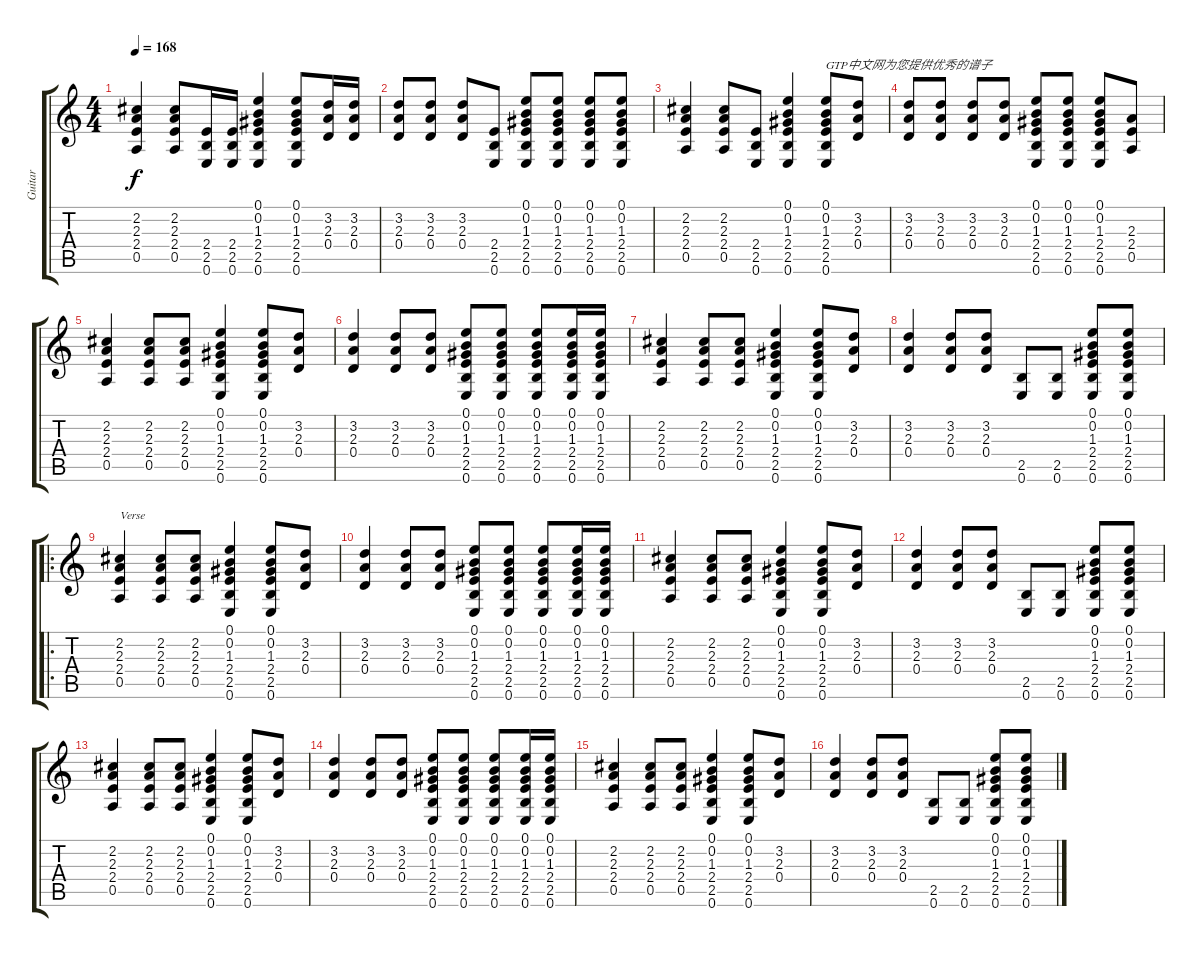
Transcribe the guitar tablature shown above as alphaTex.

\track ("Guitar " "Guitar ") {instrument distortionguitar}
\staff {score tabs}
\tuning (E4 B3 G3 D3 A2 E2) {hide}
\ts (4 4)
\tempo 168
\clef g2
\ks c
(2.2 2.3 2.4 0.5).4{dy f instrument distortionguitar} (2.2 2.3 2.4 0.5).8 (2.4 2.5 0.6).16 (2.4 2.5 0.6).16 (0.1 0.2 1.3 2.4 2.5 0.6).4 (0.1 0.2 1.3 2.4 2.5 0.6).8 (3.2 2.3 0.4).16 (3.2 2.3 0.4).16 |
(3.2 2.3 0.4).8 (3.2 2.3 0.4).8 (3.2 2.3 0.4).8 (2.4 2.5 0.6).8 (0.1 0.2 1.3 2.4 2.5 0.6).8 (0.1 0.2 1.3 2.4 2.5 0.6).8 (0.1 0.2 1.3 2.4 2.5 0.6).8 (0.1 0.2 1.3 2.4 2.5 0.6).8 |
(2.2 2.3 2.4 0.5).4 (2.2 2.3 2.4 0.5).8 (2.4 2.5 0.6).8 (0.1 0.2 1.3 2.4 2.5 0.6).4 (0.1 0.2 1.3 2.4 2.5 0.6).8{txt "GTP中文网为您提供优秀的谱子"} (3.2 2.3 0.4).8 |
(3.2 2.3 0.4).8 (3.2 2.3 0.4).8 (3.2 2.3 0.4).8 (3.2 2.3 0.4).8 (0.1 0.2 1.3 2.4 2.5 0.6).8 (0.1 0.2 1.3 2.4 2.5 0.6).8 (0.1 0.2 1.3 2.4 2.5 0.6).8 (2.3 2.4 0.5).8 |
(2.2 2.3 2.4 0.5).4 (2.2 2.3 2.4 0.5).8 (2.2 2.3 2.4 0.5).8 (0.1 0.2 1.3 2.4 2.5 0.6).4 (0.1 0.2 1.3 2.4 2.5 0.6).8 (3.2 2.3 0.4).8 |
(3.2 2.3 0.4).4 (3.2 2.3 0.4).8 (3.2 2.3 0.4).8 (0.1 0.2 1.3 2.4 2.5 0.6).8 (0.1 0.2 1.3 2.4 2.5 0.6).8 (0.1 0.2 1.3 2.4 2.5 0.6).8 (0.1 0.2 1.3 2.4 2.5 0.6).16 (0.1 0.2 1.3 2.4 2.5 0.6).16 |
(2.2 2.3 2.4 0.5).4 (2.2 2.3 2.4 0.5).8 (2.2 2.3 2.4 0.5).8 (0.1 0.2 1.3 2.4 2.5 0.6).4 (0.1 0.2 1.3 2.4 2.5 0.6).8 (3.2 2.3 0.4).8 |
(3.2 2.3 0.4).4 (3.2 2.3 0.4).8 (3.2 2.3 0.4).8 (2.5 0.6).8 (2.5 0.6).8 (0.1 0.2 1.3 2.4 2.5 0.6).8 (0.1 0.2 1.3 2.4 2.5 0.6).8 |
\ro
(2.2 2.3 2.4 0.5).4{txt "Verse"} (2.2 2.3 2.4 0.5).8 (2.2 2.3 2.4 0.5).8 (0.1 0.2 1.3 2.4 2.5 0.6).4 (0.1 0.2 1.3 2.4 2.5 0.6).8 (3.2 2.3 0.4).8 |
(3.2 2.3 0.4).4 (3.2 2.3 0.4).8 (3.2 2.3 0.4).8 (0.1 0.2 1.3 2.4 2.5 0.6).8 (0.1 0.2 1.3 2.4 2.5 0.6).8 (0.1 0.2 1.3 2.4 2.5 0.6).8 (0.1 0.2 1.3 2.4 2.5 0.6).16 (0.1 0.2 1.3 2.4 2.5 0.6).16 |
(2.2 2.3 2.4 0.5).4 (2.2 2.3 2.4 0.5).8 (2.2 2.3 2.4 0.5).8 (0.1 0.2 1.3 2.4 2.5 0.6).4 (0.1 0.2 1.3 2.4 2.5 0.6).8 (3.2 2.3 0.4).8 |
(3.2 2.3 0.4).4 (3.2 2.3 0.4).8 (3.2 2.3 0.4).8 (2.5 0.6).8 (2.5 0.6).8 (0.1 0.2 1.3 2.4 2.5 0.6).8 (0.1 0.2 1.3 2.4 2.5 0.6).8 |
(2.2 2.3 2.4 0.5).4 (2.2 2.3 2.4 0.5).8 (2.2 2.3 2.4 0.5).8 (0.1 0.2 1.3 2.4 2.5 0.6).4 (0.1 0.2 1.3 2.4 2.5 0.6).8 (3.2 2.3 0.4).8 |
(3.2 2.3 0.4).4 (3.2 2.3 0.4).8 (3.2 2.3 0.4).8 (0.1 0.2 1.3 2.4 2.5 0.6).8 (0.1 0.2 1.3 2.4 2.5 0.6).8 (0.1 0.2 1.3 2.4 2.5 0.6).8 (0.1 0.2 1.3 2.4 2.5 0.6).16 (0.1 0.2 1.3 2.4 2.5 0.6).16 |
(2.2 2.3 2.4 0.5).4 (2.2 2.3 2.4 0.5).8 (2.2 2.3 2.4 0.5).8 (0.1 0.2 1.3 2.4 2.5 0.6).4 (0.1 0.2 1.3 2.4 2.5 0.6).8 (3.2 2.3 0.4).8 |
(3.2 2.3 0.4).4 (3.2 2.3 0.4).8 (3.2 2.3 0.4).8 (2.5 0.6).8 (2.5 0.6).8 (0.1 0.2 1.3 2.4 2.5 0.6).8 (0.1 0.2 1.3 2.4 2.5 0.6).8
